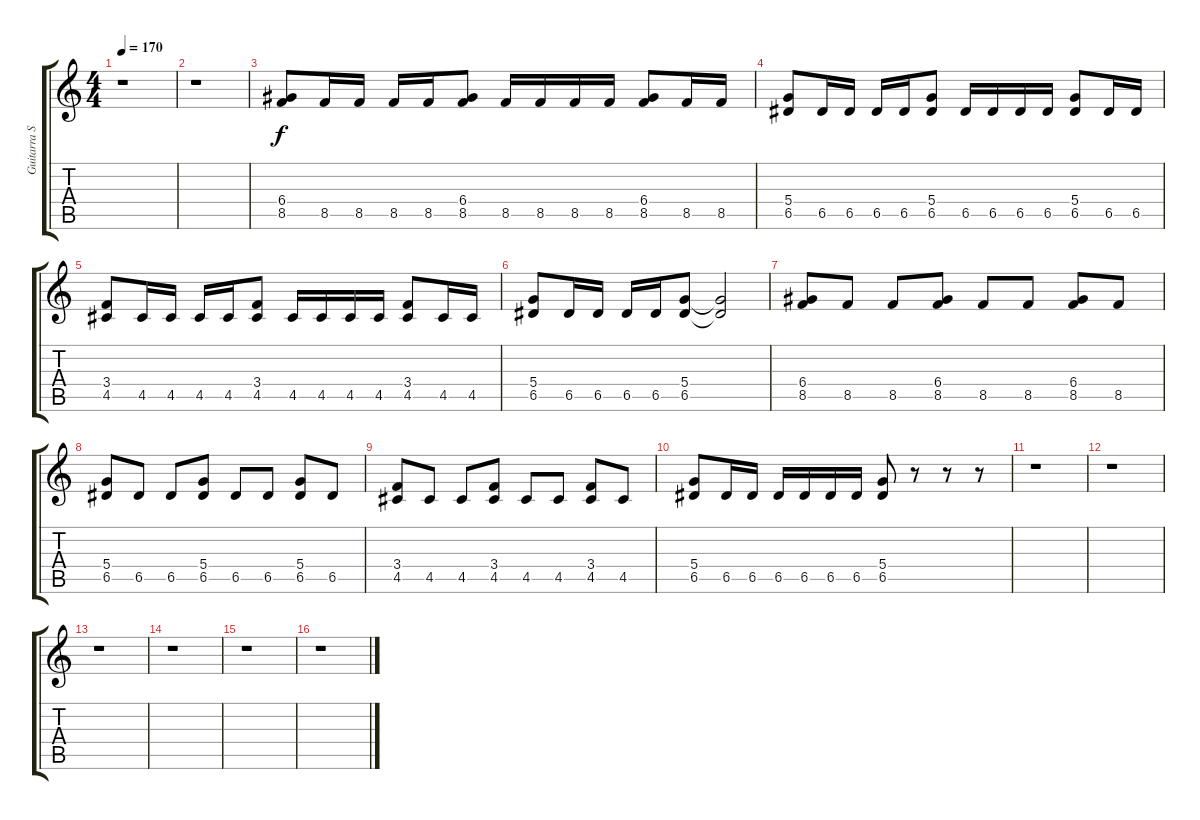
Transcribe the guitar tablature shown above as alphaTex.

\track ("Guitarra Solo" "Guitarra S") {instrument overdrivenguitar}
\staff {score tabs}
\tuning (E4 B3 G3 D3 A2 E2) {hide}
\ts (4 4)
\tempo 170
\clef g2
\ks c
r.1{dy f} |
r.1 |
(6.4 8.5).8{volume 8} 8.5.16 8.5.16 8.5.16 8.5.16 (6.4 8.5).8 8.5.16 8.5.16 8.5.16 8.5.16 (6.4 8.5).8 8.5.16 8.5.16 |
(5.4 6.5).8 6.5.16 6.5.16 6.5.16 6.5.16 (5.4 6.5).8 6.5.16 6.5.16 6.5.16 6.5.16 (5.4 6.5).8 6.5.16 6.5.16 |
(3.4 4.5).8 4.5.16 4.5.16 4.5.16 4.5.16 (3.4 4.5).8 4.5.16 4.5.16 4.5.16 4.5.16 (3.4 4.5).8 4.5.16 4.5.16 |
(5.4 6.5).8 6.5.16 6.5.16 6.5.16 6.5.16 (5.4 6.5).8 (5.4{t} 6.5{t}).2 |
(6.4 8.5).8 8.5.8 8.5.8 (6.4 8.5).8 8.5.8 8.5.8 (6.4 8.5).8 8.5.8 |
(5.4 6.5).8 6.5.8 6.5.8 (5.4 6.5).8 6.5.8 6.5.8 (5.4 6.5).8 6.5.8 |
(3.4 4.5).8 4.5.8 4.5.8 (3.4 4.5).8 4.5.8 4.5.8 (3.4 4.5).8 4.5.8 |
(5.4 6.5).8 6.5.16 6.5.16 6.5.16 6.5.16 6.5.16 6.5.16 (5.4 6.5).8 r.8 r.8 r.8 |
r.1 |
r.1 |
r.1 |
r.1 |
r.1 |
r.1
